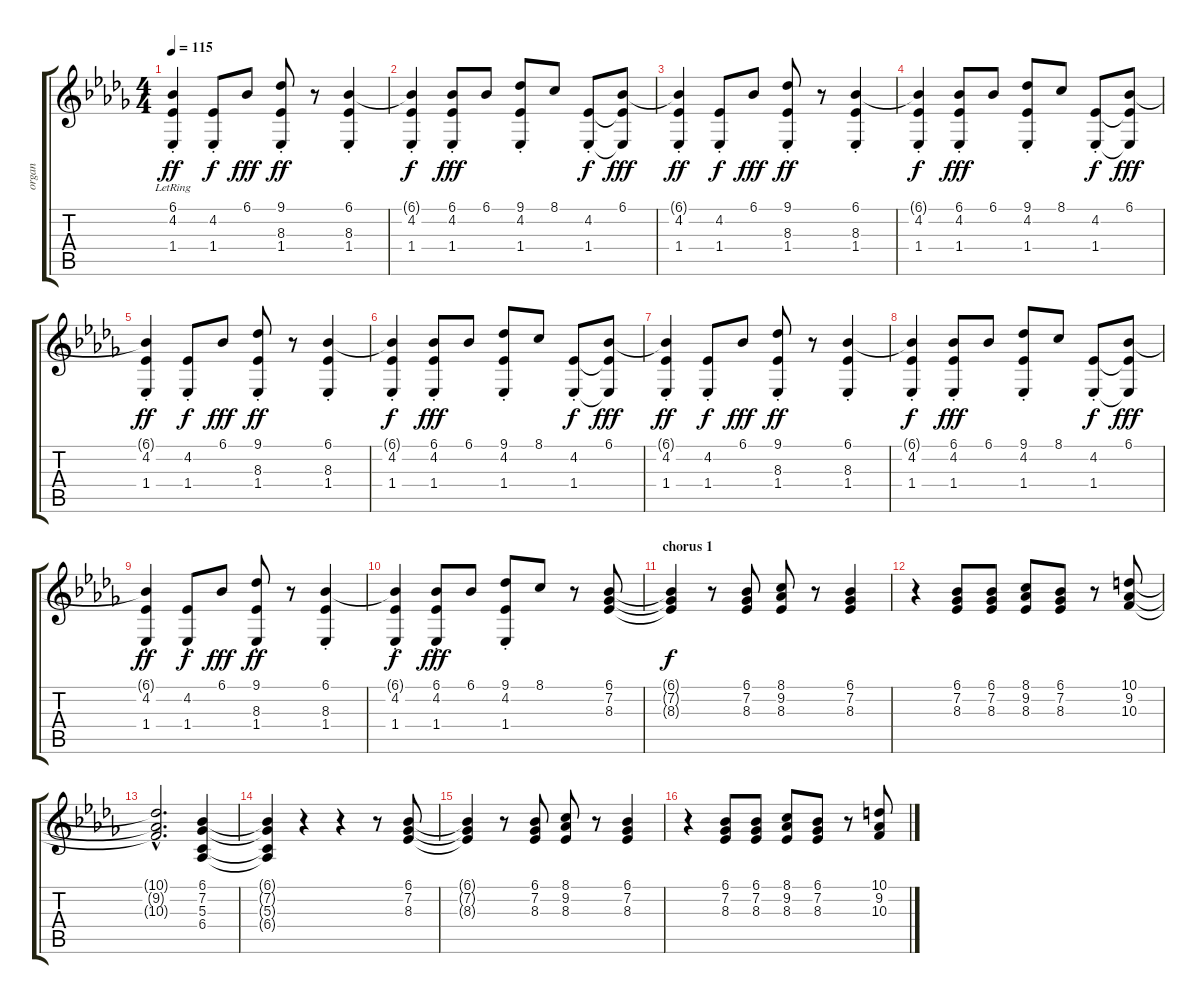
\track ("organ" "organ") {instrument rockorgan}
\staff {score tabs}
\tuning (E4 B3 G3 D3 A2 E2) {hide}
\ts (4 4)
\tempo 115
\clef g2
\ks db
(6.1{lr} 4.2{st} 1.4{st}).4{dy ff instrument rockorgan} (4.2{st} 1.4{st}).8{dy f} 6.1.8{dy fff} (9.1{st} 8.3{st} 1.4{st}).8{dy ff} r.8 (6.1 8.3{st} 1.4{st}).4 |
(6.1{t} 4.2{st} 1.4{st}).4{dy f} (6.1 4.2{st} 1.4{st}).8{dy fff} 6.1.8 (9.1 4.2{st} 1.4{st}).8 8.1.8 (4.2{st} 1.4{st}).8{dy f} (6.1 4.2{t} 1.4{t}).8{dy fff} |
(6.1{t} 4.2{st} 1.4{st}).4{dy ff} (4.2{st} 1.4{st}).8{dy f} 6.1.8{dy fff} (9.1{st} 8.3{st} 1.4{st}).8{dy ff} r.8 (6.1 8.3{st} 1.4{st}).4 |
(6.1{t} 4.2{st} 1.4{st}).4{dy f} (6.1 4.2{st} 1.4{st}).8{dy fff} 6.1.8 (9.1 4.2{st} 1.4{st}).8 8.1.8 (4.2{st} 1.4{st}).8{dy f} (6.1 4.2{t} 1.4{t}).8{dy fff} |
(6.1{t} 4.2{st} 1.4{st}).4{dy ff} (4.2{st} 1.4{st}).8{dy f} 6.1.8{dy fff} (9.1{st} 8.3{st} 1.4{st}).8{dy ff} r.8 (6.1 8.3{st} 1.4{st}).4 |
(6.1{t} 4.2{st} 1.4{st}).4{dy f} (6.1 4.2{st} 1.4{st}).8{dy fff} 6.1.8 (9.1 4.2{st} 1.4{st}).8 8.1.8 (4.2{st} 1.4{st}).8{dy f} (6.1 4.2{t} 1.4{t}).8{dy fff} |
(6.1{t} 4.2{st} 1.4{st}).4{dy ff} (4.2{st} 1.4{st}).8{dy f} 6.1.8{dy fff} (9.1{st} 8.3{st} 1.4{st}).8{dy ff} r.8 (6.1 8.3{st} 1.4{st}).4 |
(6.1{t} 4.2{st} 1.4{st}).4{dy f} (6.1 4.2{st} 1.4{st}).8{dy fff} 6.1.8 (9.1 4.2{st} 1.4{st}).8 8.1.8 (4.2{st} 1.4{st}).8{dy f} (6.1 4.2{t} 1.4{t}).8{dy fff} |
(6.1{t} 4.2{st} 1.4{st}).4{dy ff} (4.2{st} 1.4{st}).8{dy f} 6.1.8{dy fff} (9.1{st} 8.3{st} 1.4{st}).8{dy ff} r.8 (6.1 8.3{st} 1.4{st}).4 |
(6.1{t} 4.2{st} 1.4{st}).4{dy f} (6.1 4.2{st} 1.4{st}).8{dy fff} 6.1.8 (9.1 4.2{st} 1.4{st}).8 8.1.8 r.8 (6.1 7.2 8.3).8 |
\section ("" "chorus 1")
(6.1{t} 7.2{t} 8.3{t}).4{dy f} r.8 (6.1 7.2 8.3).8 (8.1 9.2 8.3).8 r.8 (6.1 7.2 8.3).4 |
r.4 (6.1 7.2 8.3).8 (6.1 7.2 8.3).8 (8.1 9.2 8.3).8 (6.1 7.2 8.3).8 r.8 (10.1 9.2 10.3).8 |
(10.1{hac t} 9.2{hac t} 10.3{hac t}).2{d} (6.1 7.2 5.3 6.4).4 |
(6.1{t} 7.2{t} 5.3{t} 6.4{t}).4 r.4 r.4 r.8 (6.1 7.2 8.3).8 |
(6.1{t} 7.2{t} 8.3{t}).4 r.8 (6.1 7.2 8.3).8 (8.1 9.2 8.3).8 r.8 (6.1 7.2 8.3).4 |
r.4 (6.1 7.2 8.3).8 (6.1 7.2 8.3).8 (8.1 9.2 8.3).8 (6.1 7.2 8.3).8 r.8 (10.1 9.2 10.3).8
